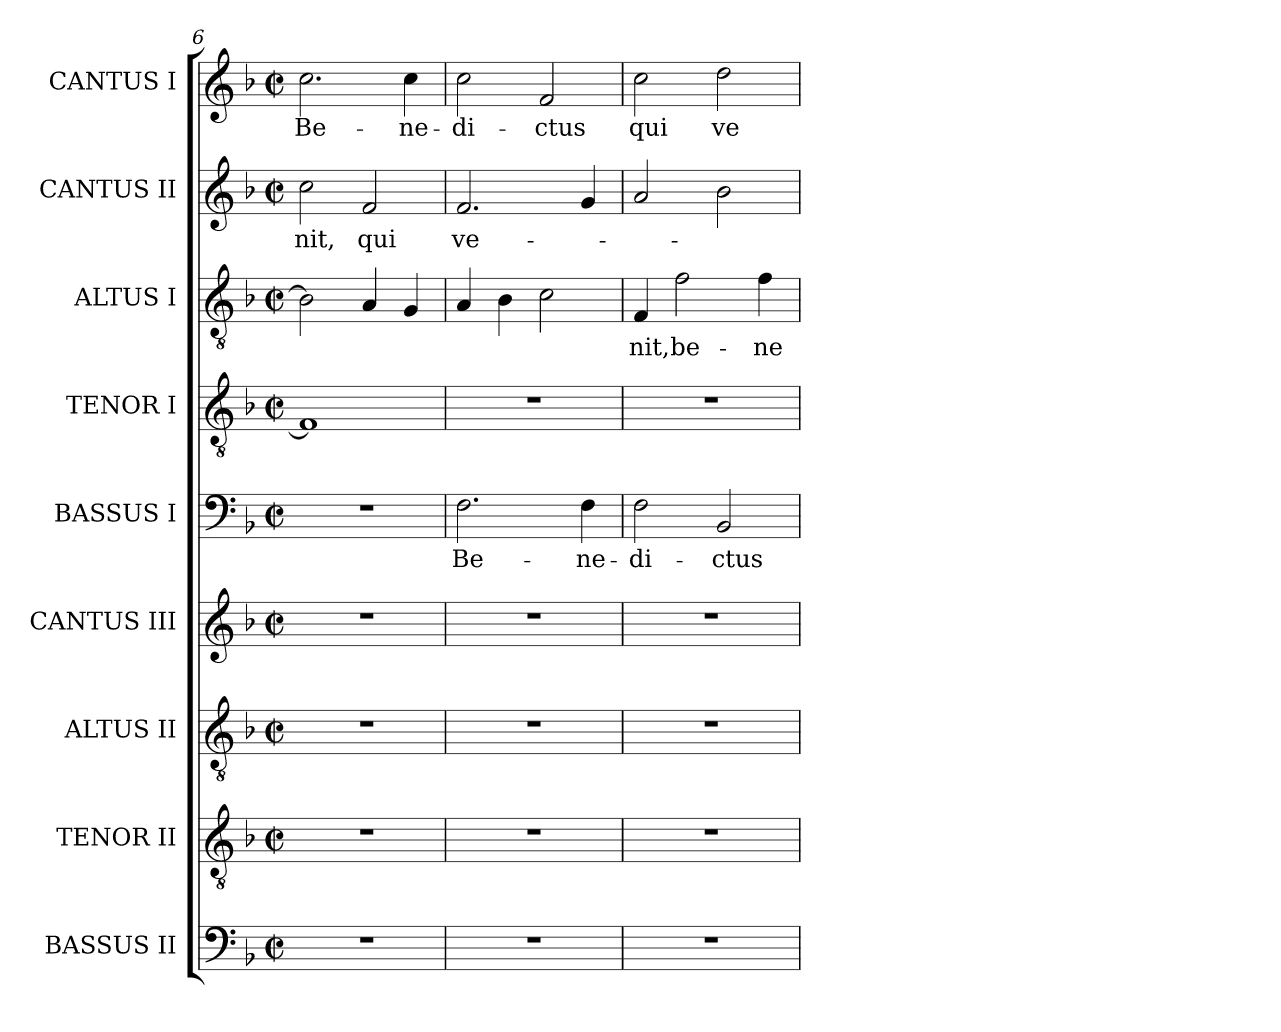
**kern	**kern	**kern	**kern	**kern	**text	**kern	**kern	**text	**kern	**text	**kern	**text
*part9	*part8	*part7	*part6	*part5	*part5	*part4	*part3	*part3	*part2	*part2	*part1	*part1
*staff9	*staff8	*staff7	*staff6	*staff5	*staff5	*staff4	*staff3	*staff3	*staff2	*staff2	*staff1	*staff1
*I"BASSUS II	*I"TENOR II	*I"ALTUS II	*I"CANTUS III	*I"BASSUS I	*	*I"TENOR I	*I"ALTUS I	*	*I"CANTUS II	*	*I"CANTUS I	*
*I'B. II	*I'T. II	*I'A. II	*I'C. III	*I'B. I	*	*I'T. I	*I'A. I	*	*I'C. II	*	*I'C. I	*
*clefF4	*clefGv2	*clefGv2	*clefG2	*clefF4	*	*clefGv2	*clefGv2	*	*clefG2	*	*clefG2	*
*	*ITrd7c12	*ITrd7c12	*	*	*	*ITrd7c12	*ITrd7c12	*	*	*	*	*
*k[b-]	*k[b-]	*k[b-]	*k[b-]	*k[b-]	*	*k[b-]	*k[b-]	*	*k[b-]	*	*k[b-]	*
*F:	*F:	*F:	*F:	*F:	*	*F:	*F:	*	*F:	*	*F:	*
*M2/2	*M2/2	*M2/2	*M2/2	*M2/2	*	*M2/2	*M2/2	*	*M2/2	*	*M2/2	*
*met(c|)	*met(c|)	*met(c|)	*met(c|)	*met(c|)	*	*met(c|)	*met(c|)	*	*met(c|)	*	*met(c|)	*
=6	=6	=6	=6	=6	=6	=6	=6	=6	=6	=6	=6	=6
!	!	!	!	!	!	!	!	!	!	!LO:LY:b:color=#000000	!	!
!	!	!	!	!	!	!	!	!	!	!	!	!LO:LY:b:color=#000000
1r	1r	1r	1r	1r	.	1FFi]	2BB-i\]	.	2cci\	-nit,	2.cci\	Be-
!	!	!	!	!	!	!	!	!	!	!LO:LY:b:color=#000000	!	!
.	.	.	.	.	.	.	4AAi/	.	2fi/	qui	.	.
!	!	!	!	!	!	!	!	!	!	!	!	!LO:LY:b:color=#000000
.	.	.	.	.	.	.	4GGi/	.	.	.	4cci\	-ne-
=7	=7	=7	=7	=7	=7	=7	=7	=7	=7	=7	=7	=7
!	!	!	!	!	!LO:LY:b:color=#000000	!	!	!	!	!	!	!
!	!	!	!	!	!	!	!	!	!	!LO:LY:b:color=#000000	!	!
!	!	!	!	!	!	!	!	!	!	!	!	!LO:LY:b:color=#000000
1r	1r	1r	1r	2.Fi\	Be-	1r	4AAi/	.	2.fi/	ve-	2cci\	-di-
.	.	.	.	.	.	.	4BB-i\	.	.	.	.	.
!	!	!	!	!	!	!	!	!	!	!	!	!LO:LY:b:color=#000000
.	.	.	.	.	.	.	2Ci\	.	.	.	2fi/	-ctus
!	!	!	!	!	!LO:LY:b:color=#000000	!	!	!	!	!	!	!
.	.	.	.	4Fi\	-ne-	.	.	.	4gi/	.	.	.
!!LO:LB:g=z
=8	=8	=8	=8	=8	=8	=8	=8	=8	=8	=8	=8	=8
!	!	!	!	!	!LO:LY:b:color=#000000	!	!	!	!	!	!	!
!	!	!	!	!	!	!	!	!LO:LY:b:color=#000000	!	!	!	!
!	!	!	!	!	!	!	!	!	!	!	!	!LO:LY:b:color=#000000
1r	1r	1r	1r	2Fi\	-di-	1r	4FFi/	-nit,	2ai/	.	2cci\	qui
!	!	!	!	!	!	!	!	!LO:LY:b:color=#000000	!	!	!	!
.	.	.	.	.	.	.	2Fi\	be-	.	.	.	.
!	!	!	!	!	!LO:LY:b:color=#000000	!	!	!	!	!	!	!
!	!	!	!	!	!	!	!	!	!	!	!	!LO:LY:b:color=#000000
.	.	.	.	2BB-i/	-ctus	.	.	.	2b-i\	.	2ddi\	ve-
!	!	!	!	!	!	!	!	!LO:LY:b:color=#000000	!	!	!	!
.	.	.	.	.	.	.	4Fi\	-ne-	.	.	.	.
=	=	=	=	=	=	=	=	=	=	=	=	=
*-	*-	*-	*-	*-	*-	*-	*-	*-	*-	*-	*-	*-
